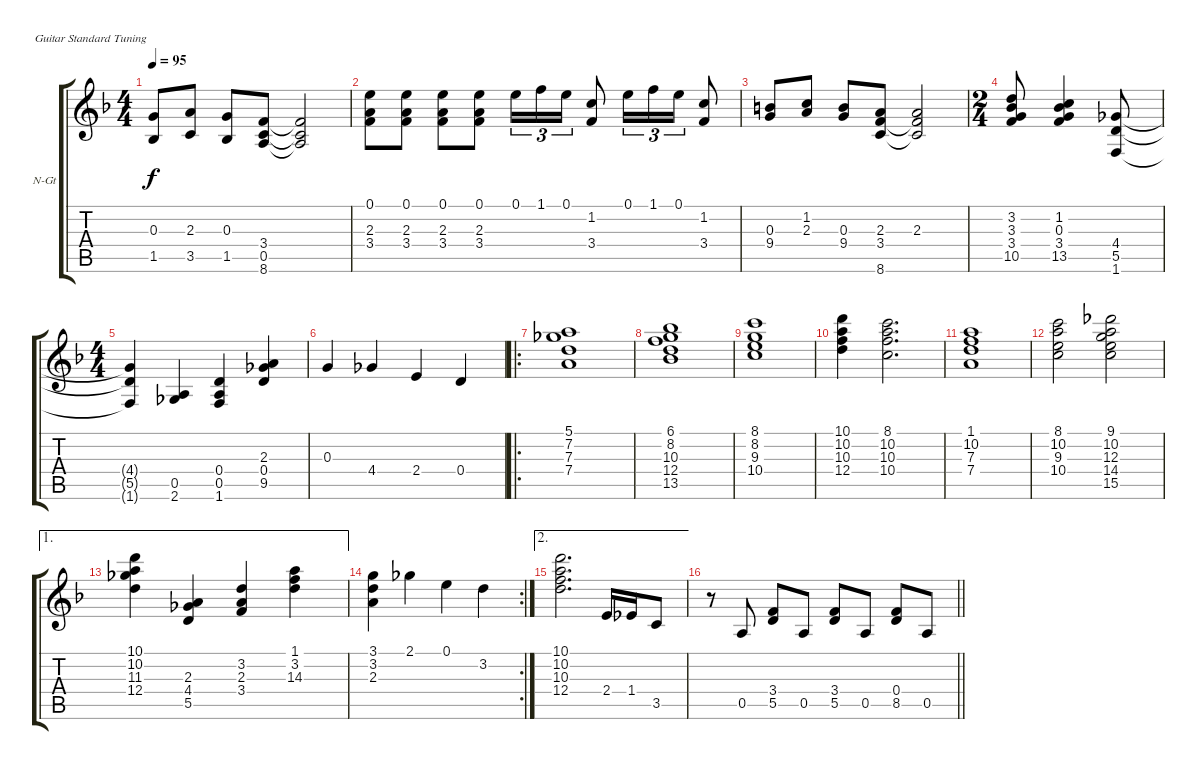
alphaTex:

\bracketExtendMode groupsimilarinstruments
\firstSystemTrackNameOrientation horizontal
\otherSystemsTrackNameOrientation horizontal
\track ("Nylon Guitar" "N-Gt") {instrument acousticguitarnylon}
\staff {score tabs}
\tuning (E4 B3 G3 D3 A2 E2)
\ts (4 4)
\tempo 95
\clef g2
\ks f
(0.3 1.5).8{dy f} (2.3 3.5).8 (0.3 1.5).8 (3.4 0.5 8.6).8 (3.4{t} 0.5{t} 8.6{t}).2 |
(0.1 2.3 3.4).8 (0.1 2.3 3.4).8 (0.1 2.3 3.4).8 (0.1 2.3 3.4).8 0.1.16{tu (3 2)} 1.1.16{tu (3 2)} 0.1.16{tu (3 2)} (1.2 3.4).8 0.1.16{tu (3 2)} 1.1.16{tu (3 2)} 0.1.16{tu (3 2)} (1.2 3.4).8 |
(0.3 9.4).8 (1.2 2.3).8 (0.3 9.4).8 (2.3 3.4 8.6).8 (2.3 3.4{t} 8.6{t}).2 |
\ts (2 4)
\beaming (8 2 2)
(3.2 3.3 3.4 10.5).8 (1.2 0.3 3.4 13.5).4 (4.4 5.5 1.6).8 |
\ts (4 4)
\beaming (8 2 2 2 2)
(4.4{t} 5.5{t} 1.6{t}).4 (0.5 2.6).4 (0.4 0.5 1.6).4 (2.3 0.4 9.5).4 |
0.3.4 4.4.4 2.4.4 0.4.4 |
\ro
(5.1 7.2 7.3 7.4).1 |
(6.1 8.2 10.3 12.4 13.5).1 |
(8.1 8.2 9.3 10.4).1 |
(10.1 10.2 10.3 12.4).4 (8.1 10.2 10.3 10.4).2{d} |
(1.1 10.2 7.3 7.4).1 |
(8.1 10.2 9.3 10.4).2 (9.1 10.2 12.3 14.4 15.5).2 |
\ae 1
(10.1 10.2 11.3 12.4).4 (2.3 4.4 5.5).4 (3.2 2.3 3.4).4 (1.1 3.2 14.3).4 |
\rc 2
(3.1 3.2 2.3).4 2.1.4 0.1.4 3.2.4 |
\ae 2
(10.1 10.2 10.3 12.4).2{d} 2.4.16 1.4.16 3.5.8 |
\barLineRight lightlight
r.8 0.5.8 (3.4 5.5).8 0.5.8 (3.4 5.5).8 0.5.8 (0.4 8.5).8 0.5.8
